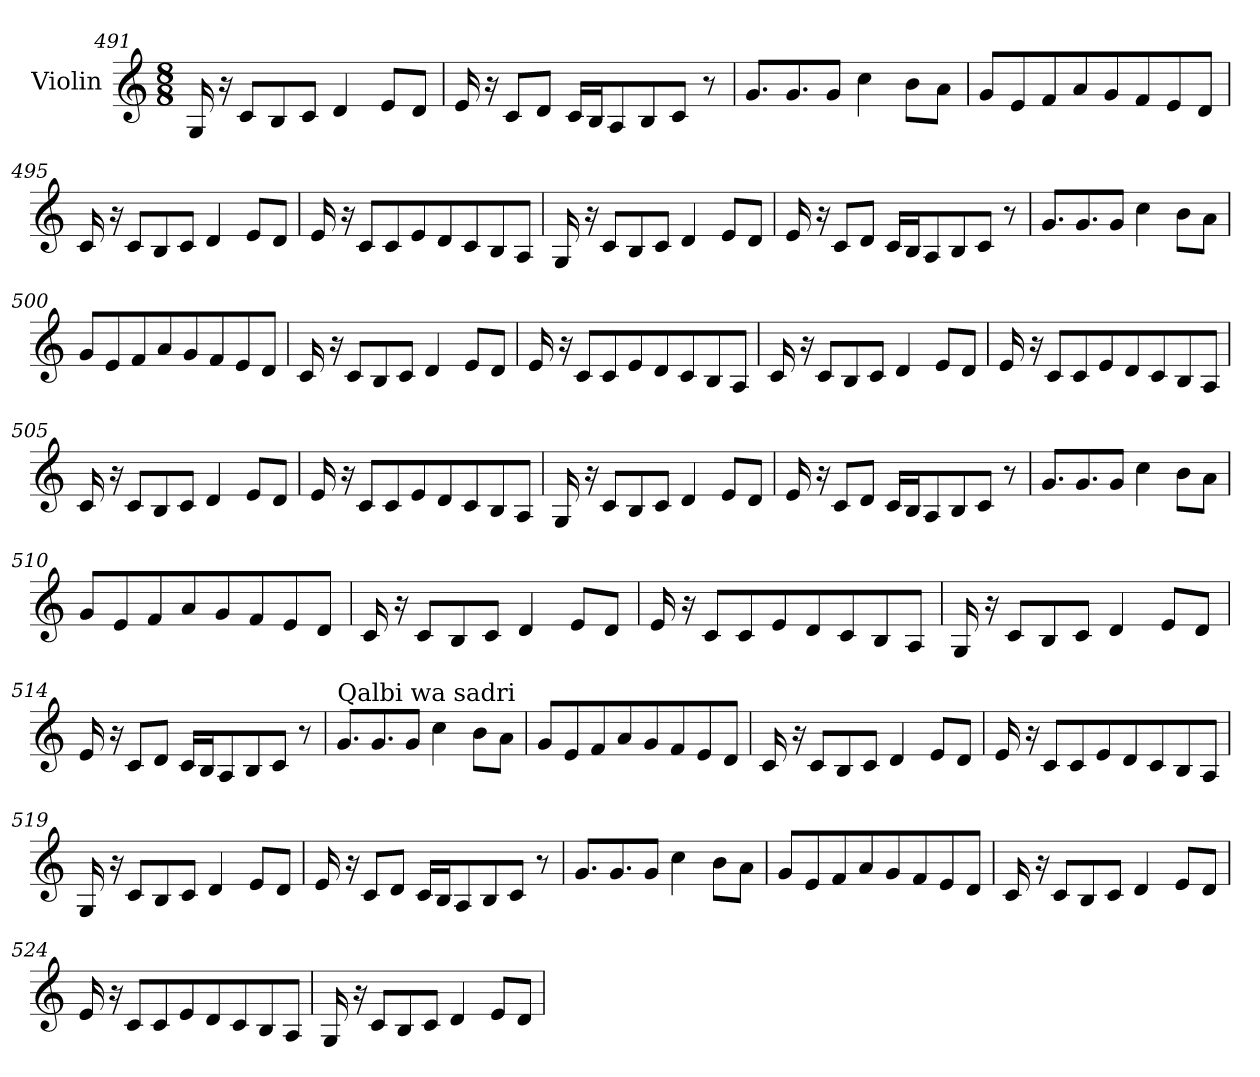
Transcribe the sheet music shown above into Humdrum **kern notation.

**kern
*part1
*staff1
*I"Violin
!!LO:LB:g=z
*clefG2
*k[]
*M8/8
=491
16G/
16r
8c/L
8B/
8c/J
4d/
8e/L
8d/J
=492
16e/
16r
8c/L
8d/J
16c/LL
16B/J
8A/
8B/
8c/J
8r
=493
8.g/L
8.g/
8g/J
4cc\
8b\L
8a\J
=494
8g/L
8e/
8f/
8a/
8g/
8f/
8e/
8d/J
!!LO:LB:g=z
=495
16c/
16r
8c/L
8B/
8c/J
4d/
8e/L
8d/J
=496
16e/
16r
8c/L
8c/
8e/
8d/
8c/
8B/
8A/J
=497
16G/
16r
8c/L
8B/
8c/J
4d/
8e/L
8d/J
!!LO:LB:g=z
=498
16e/
16r
8c/L
8d/J
16c/LL
16B/J
8A/
8B/
8c/J
8r
=499
8.g/L
8.g/
8g/J
4cc\
8b\L
8a\J
=500
8g/L
8e/
8f/
8a/
8g/
8f/
8e/
8d/J
=501
16c/
16r
8c/L
8B/
8c/J
4d/
8e/L
8d/J
!!LO:LB:g=z
=502
16e/
16r
8c/L
8c/
8e/
8d/
8c/
8B/
8A/J
=503
16c/
16r
8c/L
8B/
8c/J
4d/
8e/L
8d/J
=504
16e/
16r
8c/L
8c/
8e/
8d/
8c/
8B/
8A/J
!!LO:LB:g=z
=505
16c/
16r
8c/L
8B/
8c/J
4d/
8e/L
8d/J
=506
16e/
16r
8c/L
8c/
8e/
8d/
8c/
8B/
8A/J
=507
16G/
16r
8c/L
8B/
8c/J
4d/
8e/L
8d/J
!!LO:LB:g=z
=508
16e/
16r
8c/L
8d/J
16c/LL
16B/J
8A/
8B/
8c/J
8r
=509
8.g/L
8.g/
8g/J
4cc\
8b\L
8a\J
=510
8g/L
8e/
8f/
8a/
8g/
8f/
8e/
8d/J
=511
16c/
16r
8c/L
8B/
8c/J
4d/
8e/L
8d/J
!!LO:LB:g=z
=512
16e/
16r
8c/L
8c/
8e/
8d/
8c/
8B/
8A/J
=513
16G/
16r
8c/L
8B/
8c/J
4d/
8e/L
8d/J
=514
16e/
16r
8c/L
8d/J
16c/LL
16B/J
8A/
8B/
8c/J
8r
!!LO:PB:g=z
=515
*MM60
!LO:TX:a:t=Qalbi wa sadri
8.g/L
8.g/
8g/J
4cc\
8b\L
8a\J
=516
8g/L
8e/
8f/
8a/
8g/
8f/
8e/
8d/J
=517
16c/
16r
8c/L
8B/
8c/J
4d/
8e/L
8d/J
=518
16e/
16r
8c/L
8c/
8e/
8d/
8c/
8B/
8A/J
!!LO:LB:g=z
=519
16G/
16r
8c/L
8B/
8c/J
4d/
8e/L
8d/J
=520
16e/
16r
8c/L
8d/J
16c/LL
16B/J
8A/
8B/
8c/J
8r
=521
8.g/L
8.g/
8g/J
4cc\
8b\L
8a\J
=522
8g/L
8e/
8f/
8a/
8g/
8f/
8e/
8d/J
!!LO:LB:g=z
=523
16c/
16r
8c/L
8B/
8c/J
4d/
8e/L
8d/J
=524
16e/
16r
8c/L
8c/
8e/
8d/
8c/
8B/
8A/J
=525
16G/
16r
8c/L
8B/
8c/J
4d/
8e/L
8d/J
=
*-
